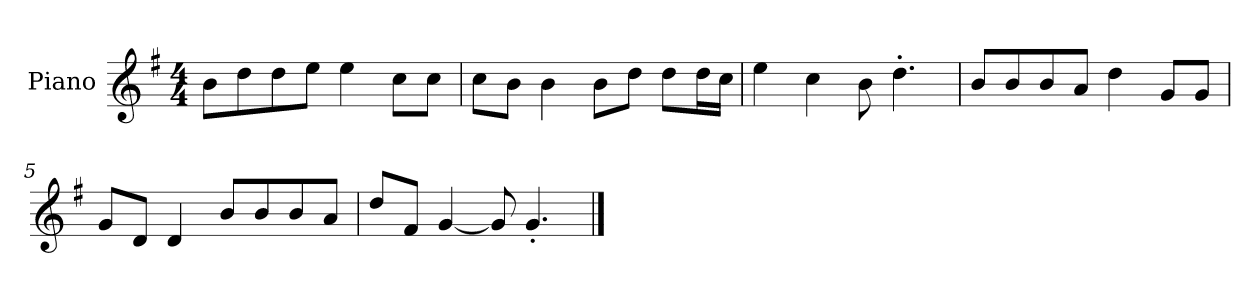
**kern
*part1
*staff1
*I"Piano
*I'P-no
*clefG2
*k[f#]
*M4/4
*MM90
=1
8b\L
8dd\
8dd\
8ee\J
4ee\
8cc\L
8cc\J
=2
8cc\L
8b\J
4b\
8b\L
8dd\J
8dd\L
16dd\L
16cc\JJ
=3
4ee\
4cc\
8b\
4.dd'\
=4
8b/L
8b/
8b/
8a/J
4dd\
8g/L
8g/J
=5
8g/L
8d/J
4d/
8b/L
8b/
8b/
8a/J
!!LO:LB:g=z
=6
8dd/L
8f#/J
[4g/
8g/]
4.g'/
==
*-
